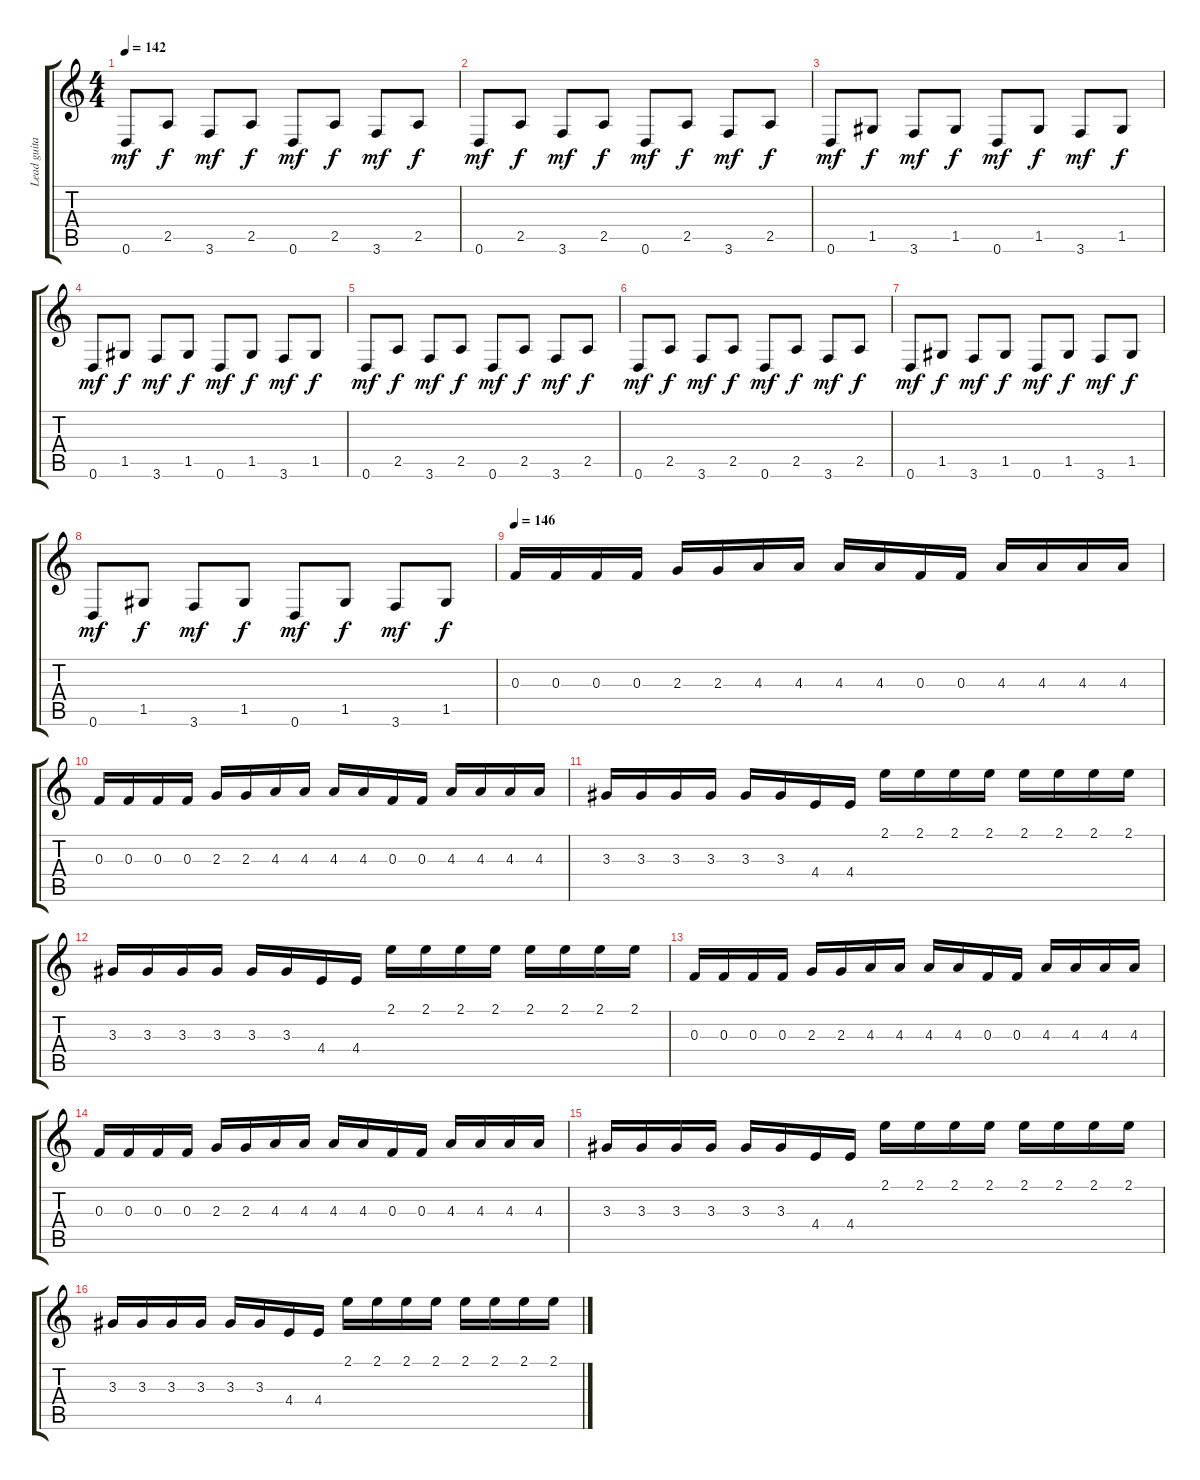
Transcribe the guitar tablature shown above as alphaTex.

\track ("Lead guitar 2" "Lead guita") {instrument distortionguitar}
\staff {score tabs}
\tuning (D4 A3 F3 C3 G2 D2) {hide}
\ts (4 4)
\tempo 142
\clef g2
\ks c
0.6.8{dy mf} 2.5.8{dy f} 3.6.8{dy mf} 2.5.8{dy f} 0.6.8{dy mf} 2.5.8{dy f} 3.6.8{dy mf} 2.5.8{dy f} |
0.6.8{dy mf} 2.5.8{dy f} 3.6.8{dy mf} 2.5.8{dy f} 0.6.8{dy mf} 2.5.8{dy f} 3.6.8{dy mf} 2.5.8{dy f} |
0.6.8{dy mf} 1.5.8{dy f} 3.6.8{dy mf} 1.5.8{dy f} 0.6.8{dy mf} 1.5.8{dy f} 3.6.8{dy mf} 1.5.8{dy f} |
0.6.8{dy mf} 1.5.8{dy f} 3.6.8{dy mf} 1.5.8{dy f} 0.6.8{dy mf} 1.5.8{dy f} 3.6.8{dy mf} 1.5.8{dy f} |
0.6.8{dy mf} 2.5.8{dy f} 3.6.8{dy mf} 2.5.8{dy f} 0.6.8{dy mf} 2.5.8{dy f} 3.6.8{dy mf} 2.5.8{dy f} |
0.6.8{dy mf} 2.5.8{dy f} 3.6.8{dy mf} 2.5.8{dy f} 0.6.8{dy mf} 2.5.8{dy f} 3.6.8{dy mf} 2.5.8{dy f} |
0.6.8{dy mf} 1.5.8{dy f} 3.6.8{dy mf} 1.5.8{dy f} 0.6.8{dy mf} 1.5.8{dy f} 3.6.8{dy mf} 1.5.8{dy f} |
0.6.8{dy mf} 1.5.8{dy f} 3.6.8{dy mf} 1.5.8{dy f} 0.6.8{dy mf} 1.5.8{dy f} 3.6.8{dy mf} 1.5.8{dy f} |
\tempo 146
0.3.16 0.3.16 0.3.16 0.3.16 2.3.16 2.3.16 4.3.16 4.3.16 4.3.16 4.3.16 0.3.16 0.3.16 4.3.16 4.3.16 4.3.16 4.3.16 |
0.3.16 0.3.16 0.3.16 0.3.16 2.3.16 2.3.16 4.3.16 4.3.16 4.3.16 4.3.16 0.3.16 0.3.16 4.3.16 4.3.16 4.3.16 4.3.16 |
3.3.16 3.3.16 3.3.16 3.3.16 3.3.16 3.3.16 4.4.16 4.4.16 2.1.16 2.1.16 2.1.16 2.1.16 2.1.16 2.1.16 2.1.16 2.1.16 |
3.3.16 3.3.16 3.3.16 3.3.16 3.3.16 3.3.16 4.4.16 4.4.16 2.1.16 2.1.16 2.1.16 2.1.16 2.1.16 2.1.16 2.1.16 2.1.16 |
0.3.16 0.3.16 0.3.16 0.3.16 2.3.16 2.3.16 4.3.16 4.3.16 4.3.16 4.3.16 0.3.16 0.3.16 4.3.16 4.3.16 4.3.16 4.3.16 |
0.3.16 0.3.16 0.3.16 0.3.16 2.3.16 2.3.16 4.3.16 4.3.16 4.3.16 4.3.16 0.3.16 0.3.16 4.3.16 4.3.16 4.3.16 4.3.16 |
3.3.16 3.3.16 3.3.16 3.3.16 3.3.16 3.3.16 4.4.16 4.4.16 2.1.16 2.1.16 2.1.16 2.1.16 2.1.16 2.1.16 2.1.16 2.1.16 |
3.3.16 3.3.16 3.3.16 3.3.16 3.3.16 3.3.16 4.4.16 4.4.16 2.1.16 2.1.16 2.1.16 2.1.16 2.1.16 2.1.16 2.1.16 2.1.16
